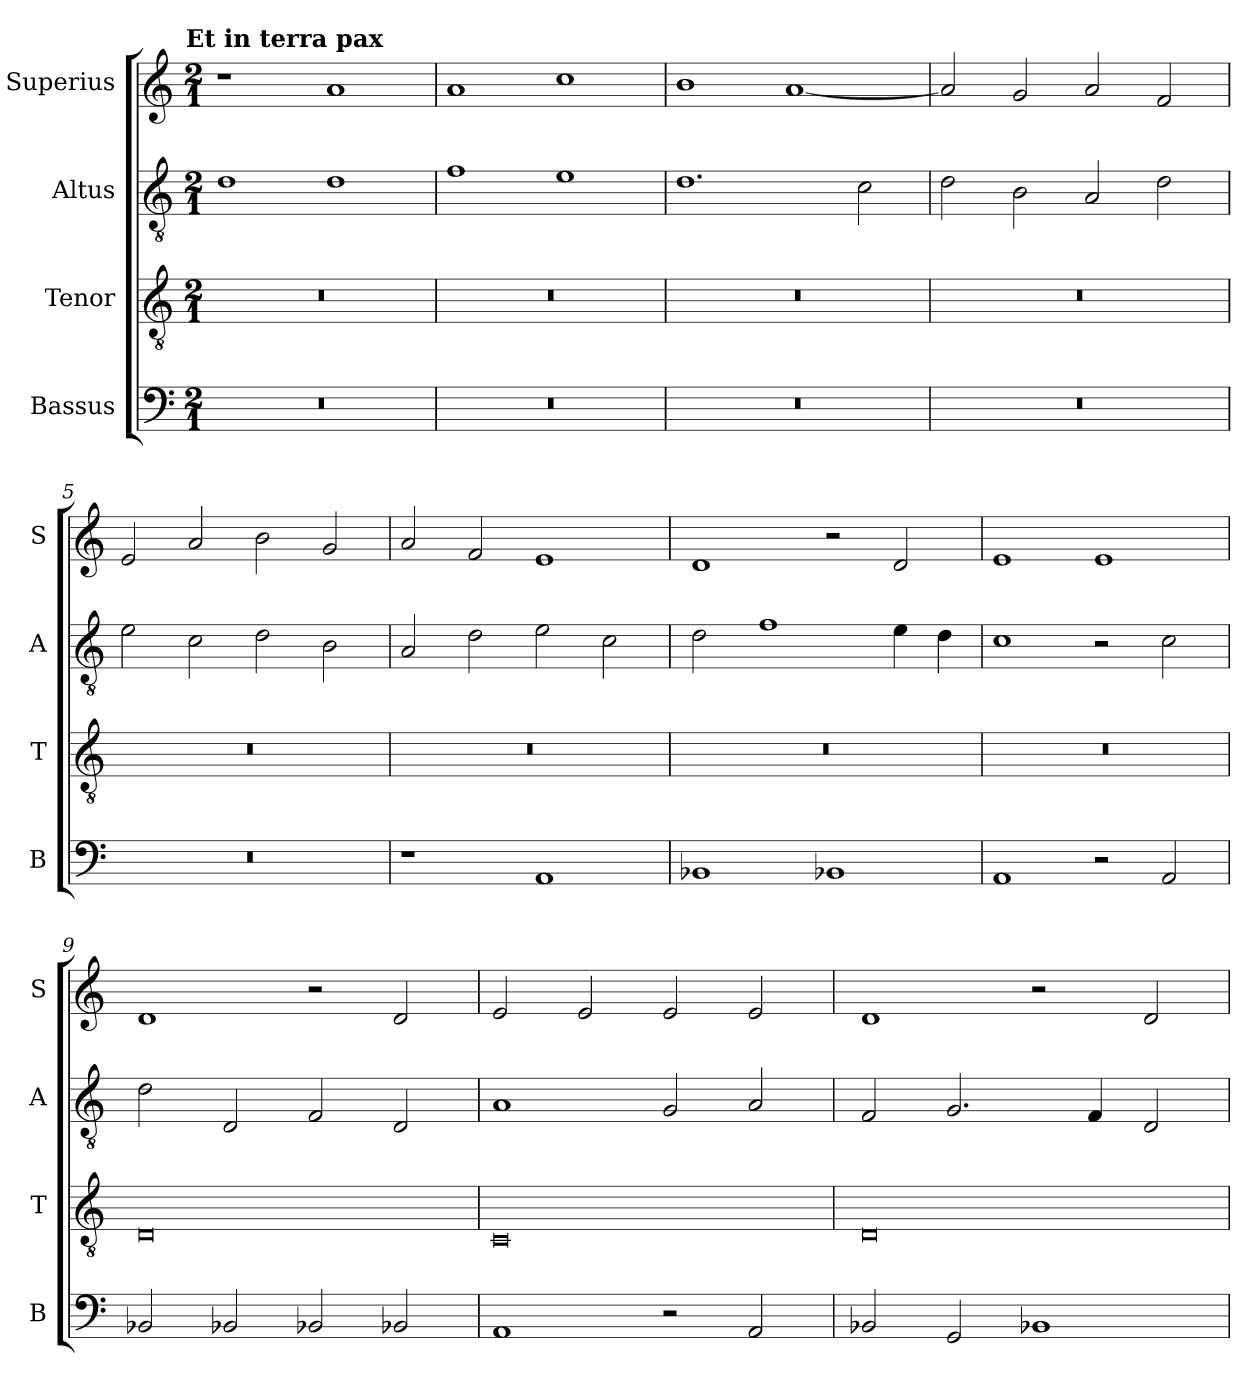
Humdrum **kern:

**kern	**kern	**kern	**kern
*part4	*part3	*part2	*part1
*staff4	*staff3	*staff2	*staff1
*I"Bassus	*I"Tenor	*I"Altus	*I"Superius
*I'B	*I'T	*I'A	*I'S
*clefF4	*clefGv2	*clefGv2	*clefG2
*k[]	*k[]	*k[]	*k[]
!!LO:TX:omd:t=Et in terra pax
*M2/1	*M2/1	*M2/1	*M2/1
=1	=1	=1	=1
0r	0r	1d	1r
.	.	1d	1a
=2	=2	=2	=2
0r	0r	1f	1a
.	.	1e	1cc
=3	=3	=3	=3
0r	0r	1.d	1b
.	.	.	[1a
.	.	2c\	.
=4	=4	=4	=4
0r	0r	2d\	2a/]
.	.	2B\	2g/
.	.	2A/	2a/
.	.	2d\	2f/
=5	=5	=5	=5
0r	0r	2e\	2e/
.	.	2c\	2a/
.	.	2d\	2b\
.	.	2B\	2g/
=6	=6	=6	=6
1r	0r	2A/	2a/
.	.	2d\	2f/
1AA	.	2e\	1e
.	.	2c\	.
=7	=7	=7	=7
1BB-X	0r	2d\	1d
.	.	1f	.
1BB-X	.	.	2r
.	.	4e\	2d/
.	.	4d\	.
=8	=8	=8	=8
1AA	0r	1c	1e
2r	.	2r	1e
2AA/	.	2c\	.
=9	=9	=9	=9
2BB-X/	0D	2d\	1d
2BB-X/	.	2D/	.
2BB-X/	.	2F/	2r
2BB-X/	.	2D/	2d/
=10	=10	=10	=10
1AA	0C	1A	2e/
.	.	.	2e/
2r	.	2G/	2e/
2AA/	.	2A/	2e/
=11	=11	=11	=11
2BB-X/	0D	2F/	1d
2GG/	.	2.G/	.
1BB-X	.	.	2r
.	.	4F/	.
.	.	2D/	2d/
=	=	=	=
*-	*-	*-	*-
